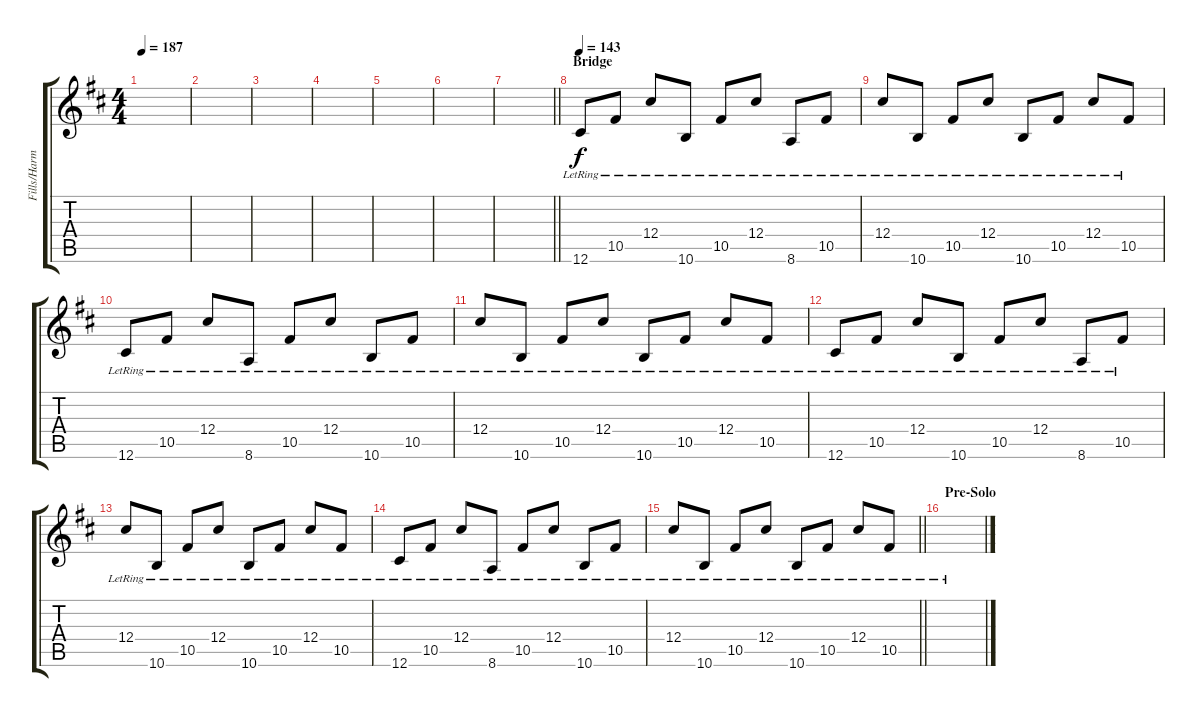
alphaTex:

\track ("Fills/Harmonics" "Fills/Harm") {instrument overdrivenguitar}
\staff {score tabs}
\tuning (Eb4 Bb3 Gb3 Db3 Ab2 Db2) {hide}
\ts (4 4)
\tempo 187
\clef g2
\ks d
|
|
|
|
|
|
\barLineRight lightlight
|
\section ("" "Bridge")
\tempo 143
12.6{lr}.8{instrument electricguitarclean} 10.5{lr}.8 12.4{lr}.8 10.6{lr}.8 10.5{lr}.8 12.4{lr}.8 8.6{lr}.8 10.5{lr}.8 |
12.4{lr}.8 10.6{lr}.8 10.5{lr}.8 12.4{lr}.8 10.6{lr}.8 10.5{lr}.8 12.4{lr}.8 10.5{lr}.8 |
12.6{lr}.8 10.5{lr}.8 12.4{lr}.8 8.6{lr}.8 10.5{lr}.8 12.4{lr}.8 10.6{lr}.8 10.5{lr}.8 |
12.4{lr}.8 10.6{lr}.8 10.5{lr}.8 12.4{lr}.8 10.6{lr}.8 10.5{lr}.8 12.4{lr}.8 10.5{lr}.8 |
12.6{lr}.8{instrument electricguitarclean} 10.5{lr}.8 12.4{lr}.8 10.6{lr}.8 10.5{lr}.8 12.4{lr}.8 8.6{lr}.8 10.5{lr}.8 |
12.4{lr}.8 10.6{lr}.8 10.5{lr}.8 12.4{lr}.8 10.6{lr}.8 10.5{lr}.8 12.4{lr}.8 10.5{lr}.8 |
12.6{lr}.8 10.5{lr}.8 12.4{lr}.8 8.6{lr}.8 10.5{lr}.8 12.4{lr}.8 10.6{lr}.8 10.5{lr}.8 |
\barLineRight lightlight
12.4{lr}.8 10.6{lr}.8 10.5{lr}.8 12.4{lr}.8 10.6{lr}.8 10.5{lr}.8 12.4{lr}.8 10.5{lr}.8 |
\section ("" "Pre-Solo")
